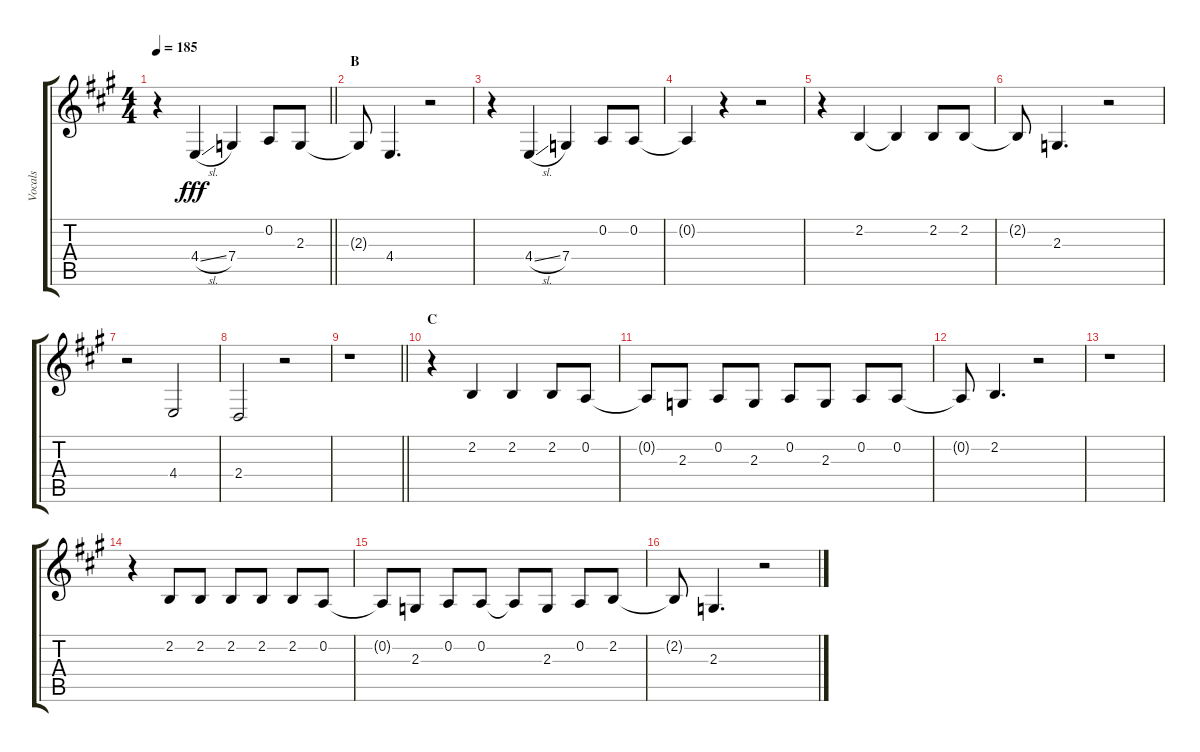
\track ("Vocals" "Vocals") {instrument voiceoohs}
\staff {score tabs}
\tuning (D4 A3 F3 C3 G2 D2) {hide}
\ts (4 4)
\tempo 185
\clef g2
\barLineRight lightlight
\ks a
r.4{dy fff} 4.4{sl}.4 7.4.4 0.2.8 2.3.8 |
\section ("" "B")
2.3{t}.8 4.4.4{d} r.2 |
r.4 4.4{sl}.4 7.4.4 0.2.8 0.2.8 |
0.2{t}.4 r.4 r.2 |
r.4 2.2.4 2.2{t}.4 2.2.8 2.2.8 |
2.2{t}.8 2.3.4{d} r.2 |
r.2 4.4.2 |
2.4.2 r.2 |
\barLineRight lightlight
r.1 |
\section ("" "C")
r.4 2.2.4 2.2.4 2.2.8 0.2.8 |
0.2{t}.8 2.3.8 0.2.8 2.3.8 0.2.8 2.3.8 0.2.8 0.2.8 |
0.2{t}.8 2.2.4{d} r.2 |
r.1 |
r.4 2.2.8 2.2.8 2.2.8 2.2.8 2.2.8 0.2.8 |
0.2{t}.8 2.3.8 0.2.8 0.2.8 0.2{t}.8 2.3.8 0.2.8 2.2.8 |
2.2{t}.8 2.3.4{d} r.2
